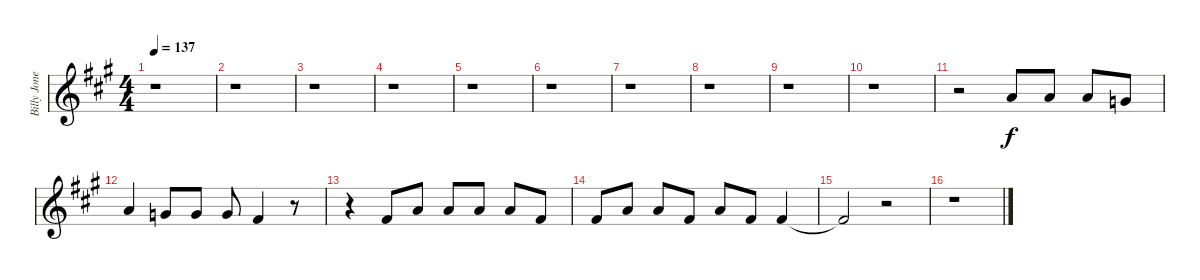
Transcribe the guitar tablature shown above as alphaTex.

\track ("Billy Jones Vocals" "Billy Jone") {instrument flute}
\staff {score}
\tuning (E4 B3 G3 D3 A2 E2) {hide}
\ts (4 4)
\tempo 137
\clef g2
\ks a
r.1{dy f} |
r.1 |
r.1 |
r.1 |
r.1 |
r.1 |
r.1 |
r.1 |
r.1 |
r.1 |
r.2 10.2.8 10.2.8 10.2.8 8.2.8 |
10.2.4 8.2.8 8.2.8 8.2.8 7.2.4 r.8 |
r.4 7.2.8 10.2.8 10.2.8 10.2.8 10.2.8 7.2.8 |
7.2.8 10.2.8 10.2.8 7.2.8 10.2.8 7.2.8 7.2.4 |
7.2{t}.2 r.2 |
r.1
